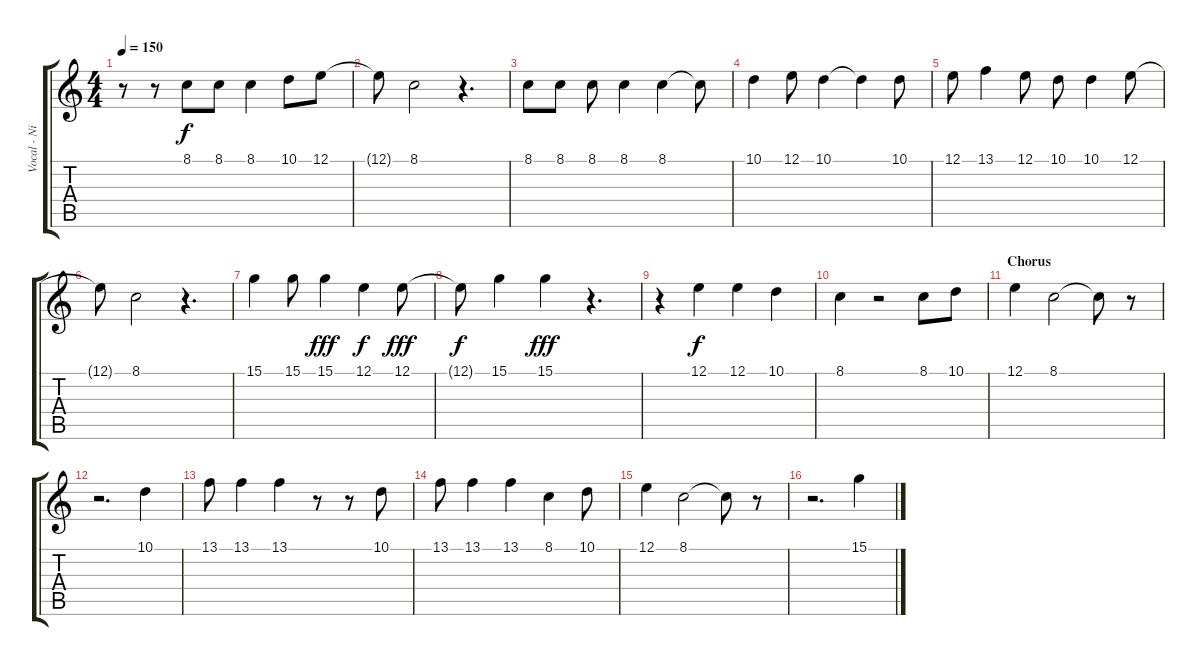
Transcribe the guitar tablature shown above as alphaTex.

\track ("Vocal - Nikola" "Vocal - Ni") {instrument flute}
\staff {score tabs}
\tuning (E4 B3 G3 D3 A2 E2) {hide}
\ts (4 4)
\tempo 150
\clef g2
\ks c
r.8{dy fff} r.8 8.1.8{dy f} 8.1.8 8.1.4 10.1.8 12.1.8 |
12.1{t}.8 8.1.2 r.4{d} |
8.1.8 8.1.8 8.1.8 8.1.4 8.1.4 8.1{t}.8 |
10.1.4 12.1.8 10.1.4 10.1{t}.4 10.1.8 |
12.1.8 13.1.4 12.1.8 10.1.8 10.1.4 12.1.8 |
12.1{t}.8 8.1.2 r.4{d} |
15.1.4 15.1.8 15.1.4{dy fff} 12.1.4{dy f} 12.1.8{dy fff} |
12.1{t}.8{dy f} 15.1.4 15.1.4{dy fff} r.4{d} |
r.4 12.1.4{dy f} 12.1.4 10.1.4 |
8.1.4 r.2 8.1.8 10.1.8 |
\section ("" "Chorus")
12.1.4 8.1.2 8.1{t}.8 r.8 |
r.2{d} 10.1.4 |
13.1.8 13.1.4 13.1.4 r.8 r.8 10.1.8 |
13.1.8 13.1.4 13.1.4 8.1.4 10.1.8 |
12.1.4 8.1.2 8.1{t}.8 r.8 |
r.2{d} 15.1.4
